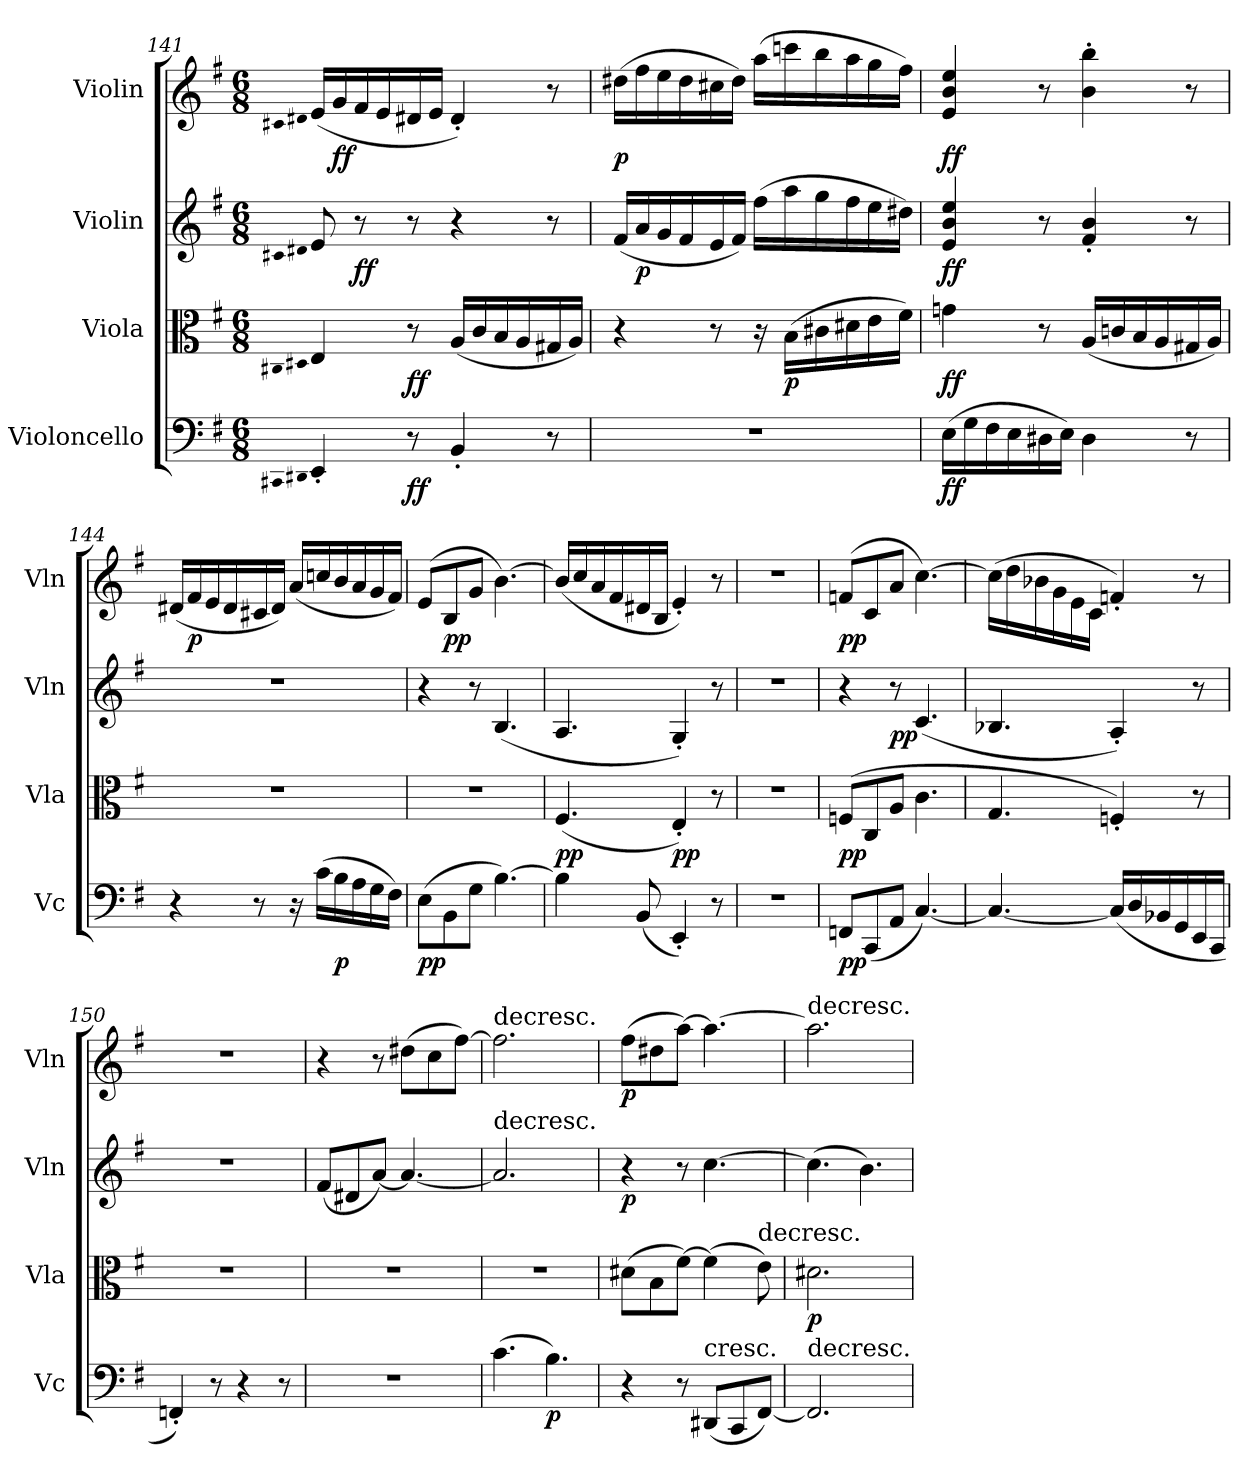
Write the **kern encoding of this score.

**kern	**dynam	**kern	**dynam	**kern	**dynam	**kern	**dynam
*part4	*part4	*part3	*part3	*part2	*part2	*part1	*part1
*staff4	*staff4	*staff3	*staff3	*staff2	*staff2	*staff1	*staff1
*I"Violoncello	*	*I"Viola	*	*I"Violin	*	*I"Violin	*
*I'Vc	*	*I'Vla	*	*I'Vln	*	*I'Vln	*
*clefF4	*	*clefC3	*	*clefG2	*	*clefG2	*
*k[f#]	*	*k[f#]	*	*k[f#]	*	*k[f#]	*
*M6/8	*	*M6/8	*	*M6/8	*	*M6/8	*
=141	=141	=141	=141	=141	=141	=141	=141
qCC#X	.	qC#X	.	qc#X	.	qc#X	.
qDD#X	.	qD#X	.	qd#X	.	qd#X	.
4EE'/	.	4E/	.	8e/	.	(16e/LL	.
.	.	.	.	.	.	16g/	ff
.	.	.	.	8r	ff	16f#/	.
.	.	.	.	.	.	16e/	.
8r	ff	8r	ff	8r	.	16d#X/	.
.	.	.	.	.	.	16e/JJ	.
4BB'/	.	(16A/LL	.	4r	.	4d#'/)	.
.	.	16c/	.	.	.	.	.
.	.	16B/	.	.	.	.	.
.	.	16A/	.	.	.	.	.
8r	.	16G#X/	.	8r	.	8r	.
.	.	16A/JJ)	.	.	.	.	.
=142	=142	=142	=142	=142	=142	=142	=142
2.r	.	4r	.	(16f#/LL	.	(16dd#X\LL	p
.	.	.	.	16a/	p	16ff#\	.
.	.	.	.	16g/	.	16ee\	.
.	.	.	.	16f#/	.	16dd#\	.
.	.	8r	.	16e/	.	16cc#X\	.
.	.	.	.	16f#/JJ)	.	16dd#\JJ)	.
.	.	16r	.	(16ff#\LL	.	(16aa\LL	.
.	.	(16B\LL	p	16aa\	.	16cccn\	.
.	.	16c#X\	.	16gg\	.	16bb\	.
.	.	16d#X\	.	16ff#\	.	16aa\	.
.	.	16e\	.	16ee\	.	16gg\	.
.	.	16f#\JJ)	.	16dd#X\JJ)	.	16ff#\JJ)	.
=143	=143	=143	=143	=143	=143	=143	=143
(16E\LL	ff	4gn\	ff	4e/ 4b/ 4ee/	ff	4e/ 4b/ 4ee/	ff
16G\	.	.	.	.	.	.	.
16F#\	.	.	.	.	.	.	.
16E\	.	.	.	.	.	.	.
16D#X\	.	8r	.	8r	.	8r	.
16E\JJ)	.	.	.	.	.	.	.
4D#\	.	(16A/LL	.	4f#'/ 4b'/	.	4b'\ 4bb'\	.
.	.	16cn/	.	.	.	.	.
.	.	16B/	.	.	.	.	.
.	.	16A/	.	.	.	.	.
8r	.	16G#X/	.	8r	.	8r	.
.	.	16A/JJ)	.	.	.	.	.
=144	=144	=144	=144	=144	=144	=144	=144
4r	.	2.r	.	2.r	.	(16d#X/LL	.
.	.	.	.	.	.	16f#/	p
.	.	.	.	.	.	16e/	.
.	.	.	.	.	.	16d#/	.
8r	.	.	.	.	.	16c#X/	.
.	.	.	.	.	.	16d#/JJ)	.
16r	.	.	.	.	.	(16a/LL	.
(16c\LL	.	.	.	.	.	16ccn/	.
16B\	p	.	.	.	.	16b/	.
16A\	.	.	.	.	.	16a/	.
16G\	.	.	.	.	.	16g/	.
16F#\JJ)	.	.	.	.	.	16f#/JJ)	.
=145	=145	=145	=145	=145	=145	=145	=145
(8E\L	pp	2.r	.	4r	.	(8e/L	.
8BB\	.	.	.	.	.	8B/	pp
8G\J	.	.	.	8r	.	8g/J	.
[4.B\)	.	.	.	(4.B/	.	[4.b\)	.
=146	=146	=146	=146	=146	=146	=146	=146
4B\]	.	(4.F#/	pp	4.A/	.	(16b/LL]	.
.	.	.	.	.	.	16cc/	.
.	.	.	.	.	.	16a/	.
.	.	.	.	.	.	16f#/	.
(8BB/	.	.	.	.	.	16d#X/	.
.	.	.	.	.	.	16B/JJ	.
4EE'/)	.	4E'/)	pp	4G'/)	.	4e'/)	.
8r	.	8r	.	8r	.	8r	.
=147	=147	=147	=147	=147	=147	=147	=147
2.r	.	2.r	.	2.r	.	2.r	.
=148	=148	=148	=148	=148	=148	=148	=148
8FFn/L	pp	(8Fn/L	pp	4r	.	(8fn/L	pp
(8CC/	.	8C/	.	.	.	8c/	.
8AA/J	.	8A/J	.	8r	pp	8a/J	.
[4.C/)	.	4.c\	.	(4.c/	.	[4.cc\)	.
=149	=149	=149	=149	=149	=149	=149	=149
4.C/_	.	4.G/	.	4.B-X/	.	(16cc\LL]	.
.	.	.	.	.	.	16dd\	.
.	.	.	.	.	.	16b-X\	.
.	.	.	.	.	.	16g\	.
.	.	.	.	.	.	16e\	.
.	.	.	.	.	.	16c\JJ	.
(16C/LL]	.	4Fn'/)	.	4A'/)	.	4fn'/)	.
16D/	.	.	.	.	.	.	.
16BB-X/	.	.	.	.	.	.	.
16GG/	.	.	.	.	.	.	.
16EE/	.	8r	.	8r	.	8r	.
16CC/JJ	.	.	.	.	.	.	.
=150	=150	=150	=150	=150	=150	=150	=150
4FFn'/)	.	2.r	.	2.r	.	2.r	.
8r	.	.	.	.	.	.	.
4r	.	.	.	.	.	.	.
8r	.	.	.	.	.	.	.
=151	=151	=151	=151	=151	=151	=151	=151
2.r	.	2.r	.	(8f#/L	.	4r	.
.	.	.	.	8d#X/	.	.	.
.	.	.	.	[8a/J)	.	8r	.
.	.	.	.	4.a/_	.	(8dd#X\L	.
.	.	.	.	.	.	8cc\	.
.	.	.	.	.	.	[8ff#\J)	.
=152	=152	=152	=152	=152	=152	=152	=152
!	!	!	!	!	!	!LO:TX:t=decresc.	!
!	!	!	!	!LO:TX:t=decresc.	!	!	!
(4.c\	.	2.r	.	2.a/]	.	2.ff#\]	.
4.B\)	p	.	.	.	.	.	.
=153	=153	=153	=153	=153	=153	=153	=153
4r	.	(8d#X\L	.	4r	p	(8ff#\L	p
.	.	8B\	.	.	.	8dd#X\	.
8r	.	[8f#\J)	.	8r	.	[8aa\J)	.
!LO:TX:t=cresc.	!	!	!	!	!	!	!
(8DD#X/L	.	(4f#\]	.	[4.cc\	.	4.aa\_	.
8CC/	.	.	.	.	.	.	.
!	!	!LO:TX:t=decresc.	!	!	!	!	!
[8FF#/J)	.	8e\)	.	.	.	.	.
=154	=154	=154	=154	=154	=154	=154	=154
!	!	!	!	!	!	!LO:TX:t=decresc.	!
!LO:TX:t=decresc.	!	!	!	!	!	!	!
2.FF#/]	.	2.d#X\	p	(4.cc\]	.	2.aa\]	.
.	.	.	.	4.b\)	.	.	.
=	=	=	=	=	=	=	=
*-	*-	*-	*-	*-	*-	*-	*-
